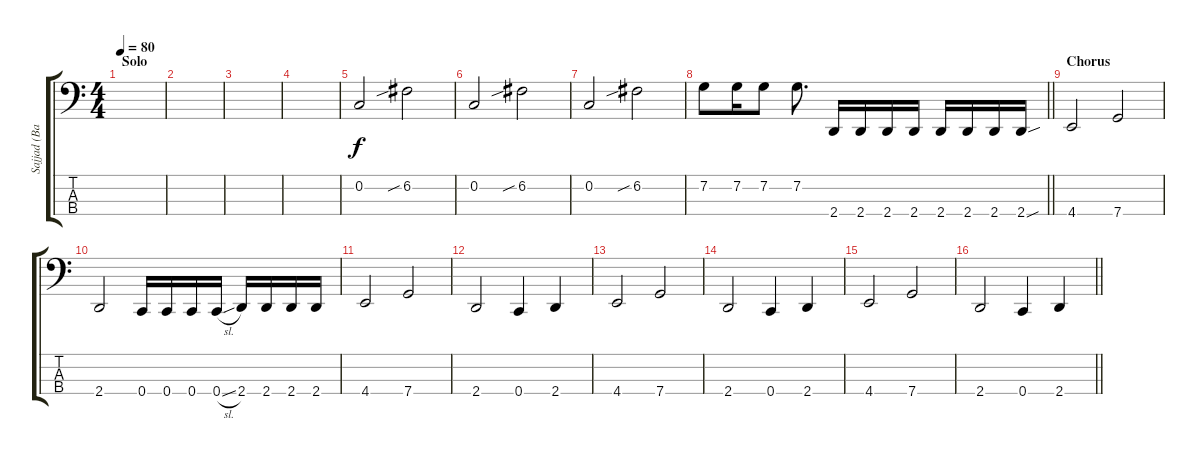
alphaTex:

\track ("Sajjad (Base)" "Sajjad (Ba") {instrument electricbassfinger}
\staff {score tabs}
\tuning (F2 C2 G1 C1) {hide}
\ts (4 4)
\section ("" "Solo")
\tempo 80
\clef f4
\ks c
|
|
|
|
0.2.2 6.2{sib}.2 |
0.2.2 6.2{sib}.2 |
0.2.2 6.2{sib}.2 |
\barLineRight lightlight
7.2.8 7.2.16 7.2.8 7.2.8{d} 2.4.16 2.4.16 2.4.16 2.4.16 2.4.16 2.4.16 2.4.16 2.4{sou}.16 |
\section ("" "Chorus")
4.4.2 7.4.2 |
2.4.2 0.4.16 0.4.16 0.4.16 0.4{sl}.16 2.4.16 2.4.16 2.4.16 2.4.16 |
4.4.2 7.4.2 |
2.4.2 0.4.4 2.4.4 |
4.4.2 7.4.2 |
2.4.2 0.4.4 2.4.4 |
4.4.2 7.4.2 |
\barLineRight lightlight
2.4.2 0.4.4 2.4.4
